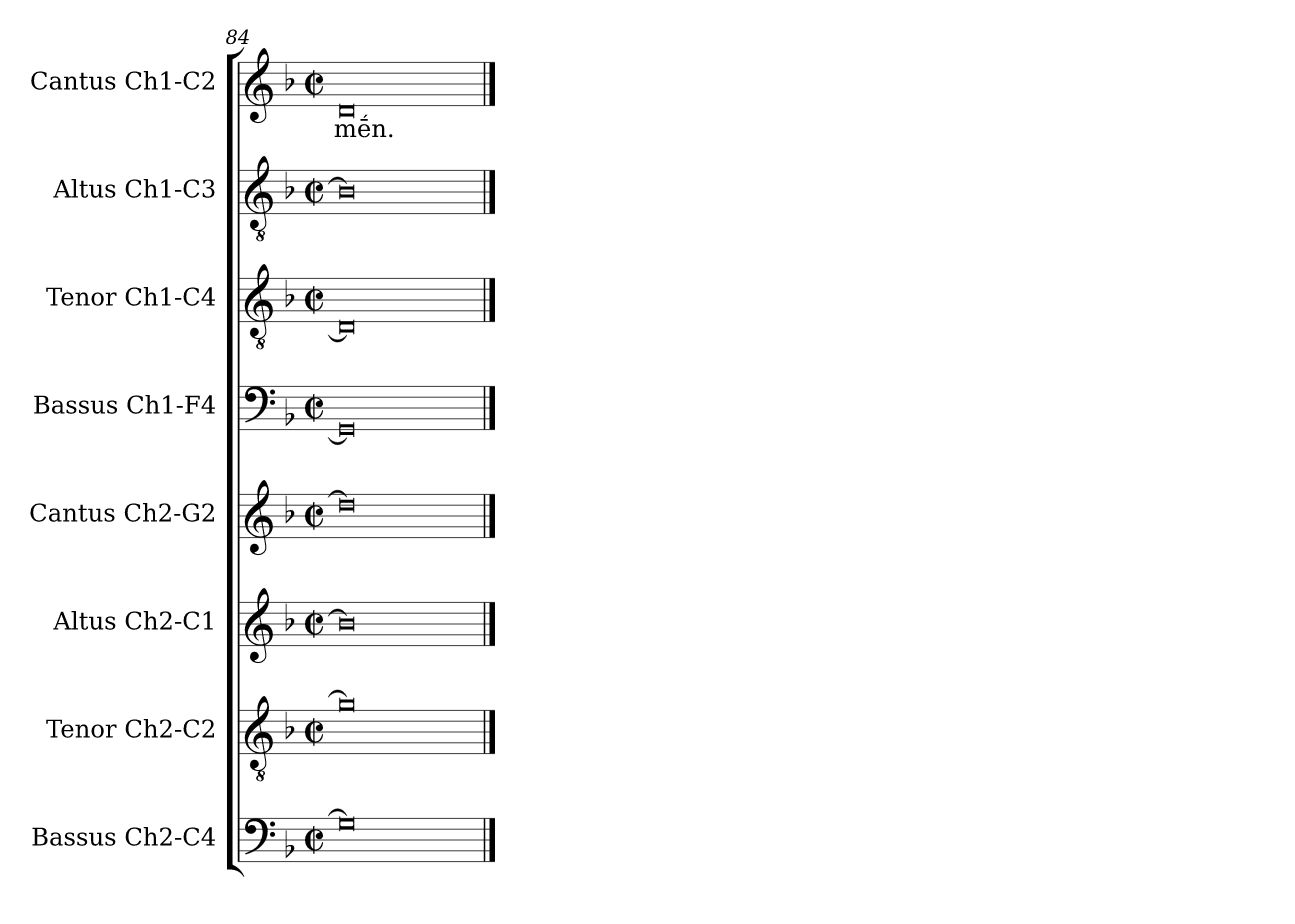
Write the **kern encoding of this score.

**kern	**kern	**kern	**kern	**kern	**kern	**kern	**kern	**text
*part8	*part7	*part6	*part5	*part4	*part3	*part2	*part1	*part1
*staff8	*staff7	*staff6	*staff5	*staff4	*staff3	*staff2	*staff1	*staff1
*I"Bassus Ch2-C4	*I"Tenor Ch2-C2	*I"Altus Ch2-C1	*I"Cantus Ch2-G2	*I"Bassus Ch1-F4	*I"Tenor Ch1-C4	*I"Altus Ch1-C3	*I"Cantus Ch1-C2	*
*I'B2	*I'T2	*I'A2	*I'C2	*I'B	*I'T	*I'A	*I'C	*
*clefF4	*clefGv2	*clefG2	*clefG2	*clefF4	*clefGv2	*clefGv2	*clefG2	*
*k[b-]	*k[b-]	*k[b-]	*k[b-]	*k[b-]	*k[b-]	*k[b-]	*k[b-]	*
*F:	*F:	*F:	*F:	*F:	*F:	*F:	*F:	*
*M2/2	*M2/2	*M2/2	*M2/2	*M2/2	*M2/2	*M2/2	*M2/2	*
*met(c|)	*met(c|)	*met(c|)	*met(c|)	*met(c|)	*met(c|)	*met(c|)	*met(c|)	*
=84	=84	=84	=84	=84	=84	=84	=84	=84
!	!	!	!	!	!	!	!	!LO:LY:b
0G]	0g]	0b]	0dd]	0GG]	0D]	0B]	0d	-mḗn.
==	==	==	==	==	==	==	==	==
*-	*-	*-	*-	*-	*-	*-	*-	*-
